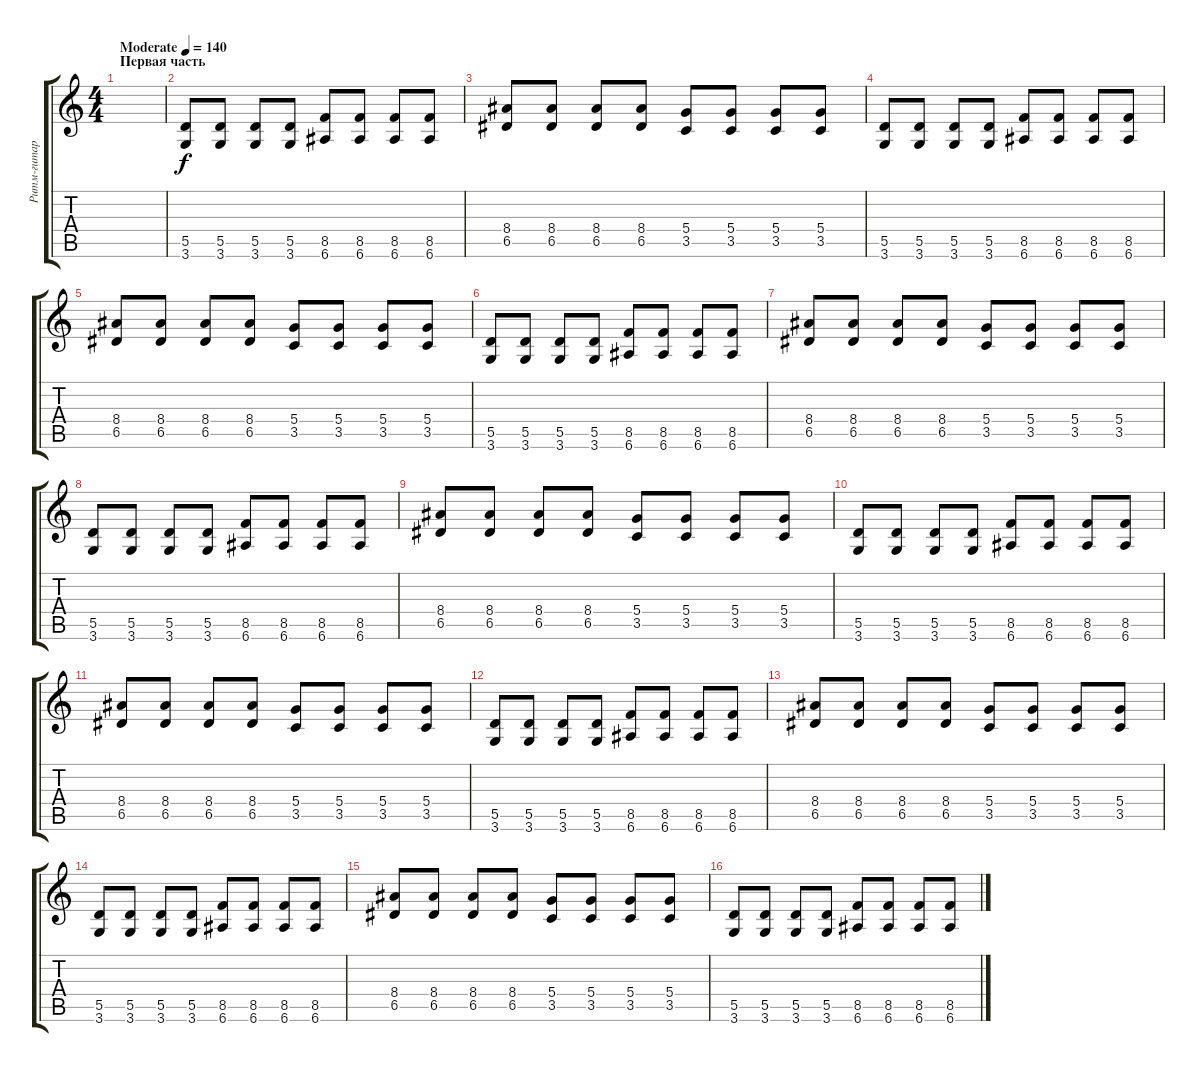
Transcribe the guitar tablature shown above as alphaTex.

\track ("Ритм-гитара" "Ритм-гитар") {instrument distortionguitar}
\staff {score tabs}
\tuning (E4 B3 G3 D3 A2 E2) {hide}
\ts (4 4)
\section ("" "Первая часть ")
\tempo (140 "Moderate")
\clef g2
\ks c
|
(5.5 3.6).8 (5.5 3.6).8 (5.5 3.6).8 (5.5 3.6).8 (8.5 6.6).8 (8.5 6.6).8 (8.5 6.6).8 (8.5 6.6).8 |
(8.4 6.5).8 (8.4 6.5).8 (8.4 6.5).8 (8.4 6.5).8 (5.4 3.5).8 (5.4 3.5).8 (5.4 3.5).8 (5.4 3.5).8 |
(5.5 3.6).8 (5.5 3.6).8 (5.5 3.6).8 (5.5 3.6).8 (8.5 6.6).8 (8.5 6.6).8 (8.5 6.6).8 (8.5 6.6).8 |
(8.4 6.5).8 (8.4 6.5).8 (8.4 6.5).8 (8.4 6.5).8 (5.4 3.5).8 (5.4 3.5).8 (5.4 3.5).8 (5.4 3.5).8 |
(5.5 3.6).8 (5.5 3.6).8 (5.5 3.6).8 (5.5 3.6).8 (8.5 6.6).8 (8.5 6.6).8 (8.5 6.6).8 (8.5 6.6).8 |
(8.4 6.5).8 (8.4 6.5).8 (8.4 6.5).8 (8.4 6.5).8 (5.4 3.5).8 (5.4 3.5).8 (5.4 3.5).8 (5.4 3.5).8 |
(5.5 3.6).8 (5.5 3.6).8 (5.5 3.6).8 (5.5 3.6).8 (8.5 6.6).8 (8.5 6.6).8 (8.5 6.6).8 (8.5 6.6).8 |
(8.4 6.5).8 (8.4 6.5).8 (8.4 6.5).8 (8.4 6.5).8 (5.4 3.5).8 (5.4 3.5).8 (5.4 3.5).8 (5.4 3.5).8 |
(5.5 3.6).8 (5.5 3.6).8 (5.5 3.6).8 (5.5 3.6).8 (8.5 6.6).8 (8.5 6.6).8 (8.5 6.6).8 (8.5 6.6).8 |
(8.4 6.5).8 (8.4 6.5).8 (8.4 6.5).8 (8.4 6.5).8 (5.4 3.5).8 (5.4 3.5).8 (5.4 3.5).8 (5.4 3.5).8 |
(5.5 3.6).8 (5.5 3.6).8 (5.5 3.6).8 (5.5 3.6).8 (8.5 6.6).8 (8.5 6.6).8 (8.5 6.6).8 (8.5 6.6).8 |
(8.4 6.5).8 (8.4 6.5).8 (8.4 6.5).8 (8.4 6.5).8 (5.4 3.5).8 (5.4 3.5).8 (5.4 3.5).8 (5.4 3.5).8 |
(5.5 3.6).8 (5.5 3.6).8 (5.5 3.6).8 (5.5 3.6).8 (8.5 6.6).8 (8.5 6.6).8 (8.5 6.6).8 (8.5 6.6).8 |
(8.4 6.5).8 (8.4 6.5).8 (8.4 6.5).8 (8.4 6.5).8 (5.4 3.5).8 (5.4 3.5).8 (5.4 3.5).8 (5.4 3.5).8 |
(5.5 3.6).8 (5.5 3.6).8 (5.5 3.6).8 (5.5 3.6).8 (8.5 6.6).8 (8.5 6.6).8 (8.5 6.6).8 (8.5 6.6).8
